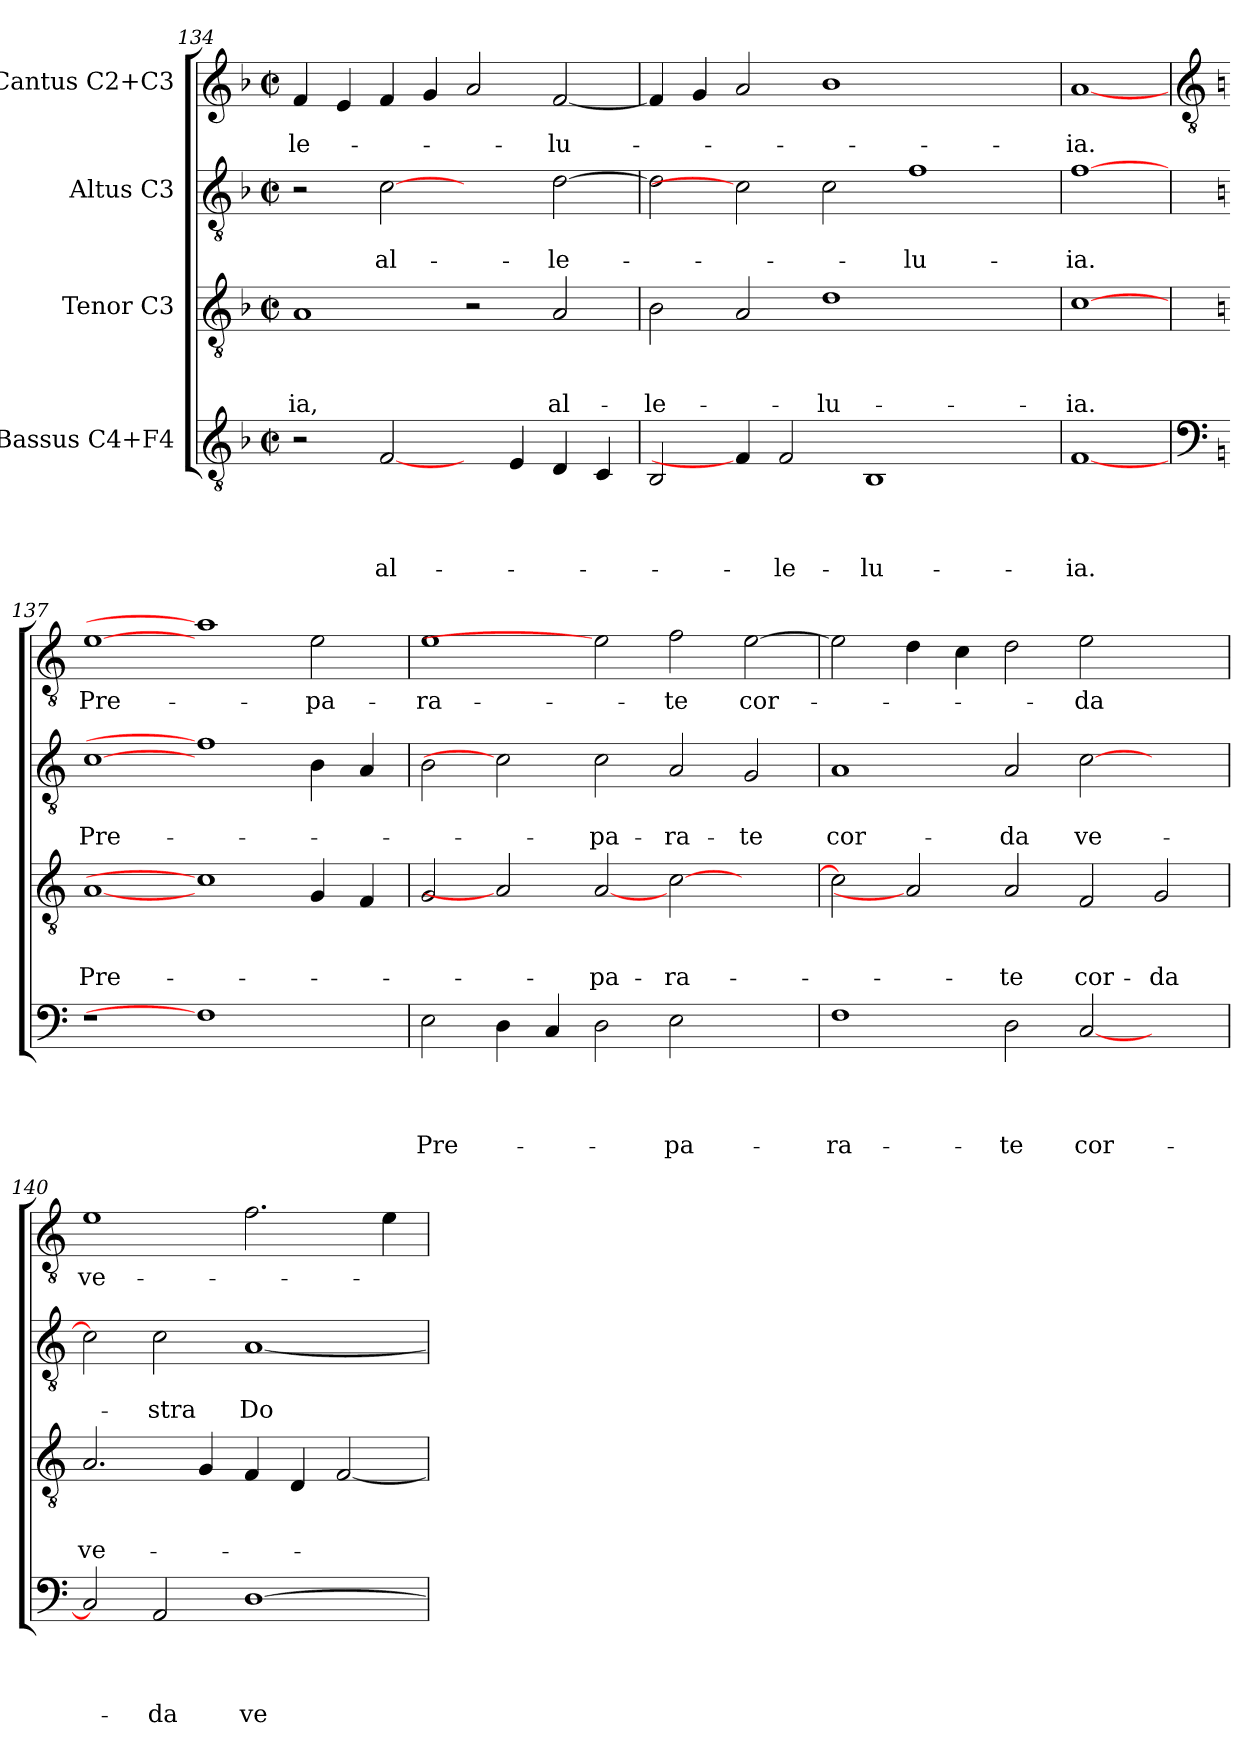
**kern	**text	**text	**text	**text	**kern	**text	**text	**text	**kern	**text	**text	**kern	**text
*part4	*part4	*part4	*part4	*part4	*part3	*part3	*part3	*part3	*part2	*part2	*part2	*part1	*part1
*staff4	*staff4	*staff4	*staff4	*staff4	*staff3	*staff3	*staff3	*staff3	*staff2	*staff2	*staff2	*staff1	*staff1
*I"Bassus C4+F4	*	*	*	*	*I"Tenor C3	*	*	*	*I"Altus C3	*	*	*I"Cantus C2+C3	*
*clefGv2	*	*	*	*	*clefGv2	*	*	*	*clefGv2	*	*	*clefG2	*
*k[b-]	*	*	*	*	*k[b-]	*	*	*	*k[b-]	*	*	*k[b-]	*
*F:	*	*	*	*	*F:	*	*	*	*F:	*	*	*F:	*
*M2/2	*	*	*	*	*M2/2	*	*	*	*M2/2	*	*	*M2/2	*
*met(c|)	*	*	*	*	*met(c|)	*	*	*	*met(c|)	*	*	*met(c|)	*
=134	=134	=134	=134	=134	=134	=134	=134	=134	=134	=134	=134	=134	=134
!	!	!	!	!	!	!	!	!LO:LY:b	!	!	!	!	!LO:LY:b
2r	.	.	.	.	1A	.	.	-ia,	2r	.	.	4f/	-le-
.	.	.	.	.	.	.	.	.	.	.	.	4e/	.
!	!	!	!	!LO:LY:b	!	!	!	!	!	!	!LO:LY:b	!	!
[2F/	.	.	.	al-	.	.	.	.	[2c	.	al-	4f/	.
.	.	.	.	.	.	.	.	.	.	.	.	4g/	.
4ryy	.	.	.	.	2r	.	.	.	2ryy	.	.	2a/	.
4E/	.	.	.	.	.	.	.	.	.	.	.	.	.
!	!	!	!	!	!	!	!	!LO:LY:b	!	!	!LO:LY:b	!	!LO:LY:b
4D/	.	.	.	.	2A/	.	.	al-	[>2d\	.	-le-	[<2f/	-lu-
4C/	.	.	.	.	.	.	.	.	.	.	.	.	.
=135	=135	=135	=135	=135	=135	=135	=135	=135	=135	=135	=135	=135	=135
!	!	!	!	!	!	!	!	!LO:LY:b	!	!	!	!	!
2BB-/	.	.	.	.	2B-\	.	.	-le-	2d\]	.	.	4f/]	.
.	.	.	.	.	.	.	.	.	.	.	.	4g/	.
4F/]	.	.	.	.	2A/	.	.	.	2c]	.	.	2a/	.
!	!	!	!	!LO:LY:b	!	!	!	!	!	!	!	!	!
2F/	.	.	.	-le-	.	.	.	.	.	.	.	.	.
!	!	!	!	!	!	!	!	!LO:LY:b	!	!	!	!	!
.	.	.	.	.	1d	.	.	-lu-	2c\	.	.	1b-	.
!	!	!	!	!LO:LY:b	!	!	!	!	!	!	!	!	!
1BB-	.	.	.	-lu-	.	.	.	.	.	.	.	.	.
!	!	!	!	!	!	!	!	!	!	!	!LO:LY:b	!	!
.	.	.	.	.	.	.	.	.	1f	.	-lu-	.	.
.	.	.	.	.	2ryy	.	.	.	.	.	.	2ryy	.
4ryy	.	.	.	.	.	.	.	.	.	.	.	.	.
=136	=136	=136	=136	=136	=136	=136	=136	=136	=136	=136	=136	=136	=136
!	!	!	!	!LO:LY:b	!	!	!	!LO:LY:b	!	!	!LO:LY:b	!	!LO:LY:b
[1F	.	.	.	-ia.	[1c	.	.	-ia.	[1f	.	-ia.	[1a	-ia.
!!LO:PB:g=z
=137!	=137!	=137!	=137!	=137!	=137!	=137!	=137!	=137!	=137!	=137!	=137!	=137!	=137!
*clefF4	*	*	*	*	*	*	*	*	*	*	*	*clefGv2	*
*k[]	*	*	*	*	*k[]	*	*	*	*k[]	*	*	*k[]	*
*C:	*	*	*	*	*C:	*	*	*	*C:	*	*	*C:	*
!	!	!	!	!	!	!	!	!LO:LY:b	!	!	!LO:LY:b	!	!LO:LY:b
1r	.	.	.	.	[1A	.	.	Pre-	[1c	.	Pre-	[1e	Pre-
1F]	.	.	.	.	1c]	.	.	.	1f]	.	.	1a]	.
!	!	!	!	!	!	!	!	!	!	!	!	!	!LO:LY:b
2ryy	.	.	.	.	4G/	.	.	.	4B\	.	.	2e\	-pa-
.	.	.	.	.	4F/	.	.	.	4A/	.	.	.	.
=138	=138	=138	=138	=138	=138	=138	=138	=138	=138	=138	=138	=138	=138
!	!	!	!	!LO:LY:b	!	!	!	!	!	!	!	!	!LO:LY:b
2E\	.	.	.	Pre-	2G/	.	.	.	2B\	.	.	1e	-ra-
4D\	.	.	.	.	2A]	.	.	.	2c]	.	.	.	.
4C/	.	.	.	.	.	.	.	.	.	.	.	.	.
!	!	!	!	!	!	!	!	!LO:LY:b	!	!	!LO:LY:b	!	!
2D\	.	.	.	.	[2A	.	.	-pa-	2c\	.	-pa-	2e]	.
!	!	!	!	!LO:LY:b	!	!	!	!LO:LY:b	!	!	!LO:LY:b	!	!LO:LY:b
2E\	.	.	.	-pa-	[>2c\	.	.	-ra-	2A/	.	-ra-	2f\	-te
!	!	!	!	!	!	!	!	!	!	!	!LO:LY:b	!	!LO:LY:b
2ryy	.	.	.	.	2ryy	.	.	.	2G/	.	-te	[>2e\	cor-
=139	=139	=139	=139	=139	=139	=139	=139	=139	=139	=139	=139	=139	=139
!	!	!	!	!LO:LY:b	!	!	!	!	!	!	!LO:LY:b	!	!
1F	.	.	.	-ra-	2c\]	.	.	.	1A	.	cor-	2e\]	.
.	.	.	.	.	2A]	.	.	.	.	.	.	4d\	.
.	.	.	.	.	.	.	.	.	.	.	.	4c\	.
!	!	!	!	!LO:LY:b	!	!	!	!LO:LY:b	!	!	!LO:LY:b	!	!
2D\	.	.	.	-te	2A/	.	.	-te	2A/	.	-da	2d\	.
!	!	!	!	!LO:LY:b	!	!	!	!LO:LY:b	!	!	!LO:LY:b	!	!LO:LY:b
[<2C/	.	.	.	cor-	2F/	.	.	cor-	[>2c\	.	ve-	2e\	-da
!	!	!	!	!	!	!	!	!LO:LY:b	!	!	!	!	!
2ryy	.	.	.	.	2G/	.	.	-da	2ryy	.	.	2ryy	.
=140	=140	=140	=140	=140	=140	=140	=140	=140	=140	=140	=140	=140	=140
!	!	!	!	!	!	!	!	!LO:LY:b	!	!	!	!	!LO:LY:b
2C/]	.	.	.	.	2.A/	.	.	ve-	2c\]	.	.	1e	ve-
!	!	!	!	!LO:LY:b	!	!	!	!	!	!	!LO:LY:b	!	!
2AA/	.	.	.	-da	.	.	.	.	2c\	.	-stra	.	.
.	.	.	.	.	4G/	.	.	.	.	.	.	.	.
!	!	!	!	!LO:LY:b	!	!	!	!	!	!	!LO:LY:b	!	!
[>1D	.	.	.	ve-	4F/	.	.	.	[<1A	.	Do-	2.f\	.
.	.	.	.	.	4D/	.	.	.	.	.	.	.	.
.	.	.	.	.	[<2F/	.	.	.	.	.	.	.	.
.	.	.	.	.	.	.	.	.	.	.	.	4e\	.
=	=	=	=	=	=	=	=	=	=	=	=	=	=
*-	*-	*-	*-	*-	*-	*-	*-	*-	*-	*-	*-	*-	*-
